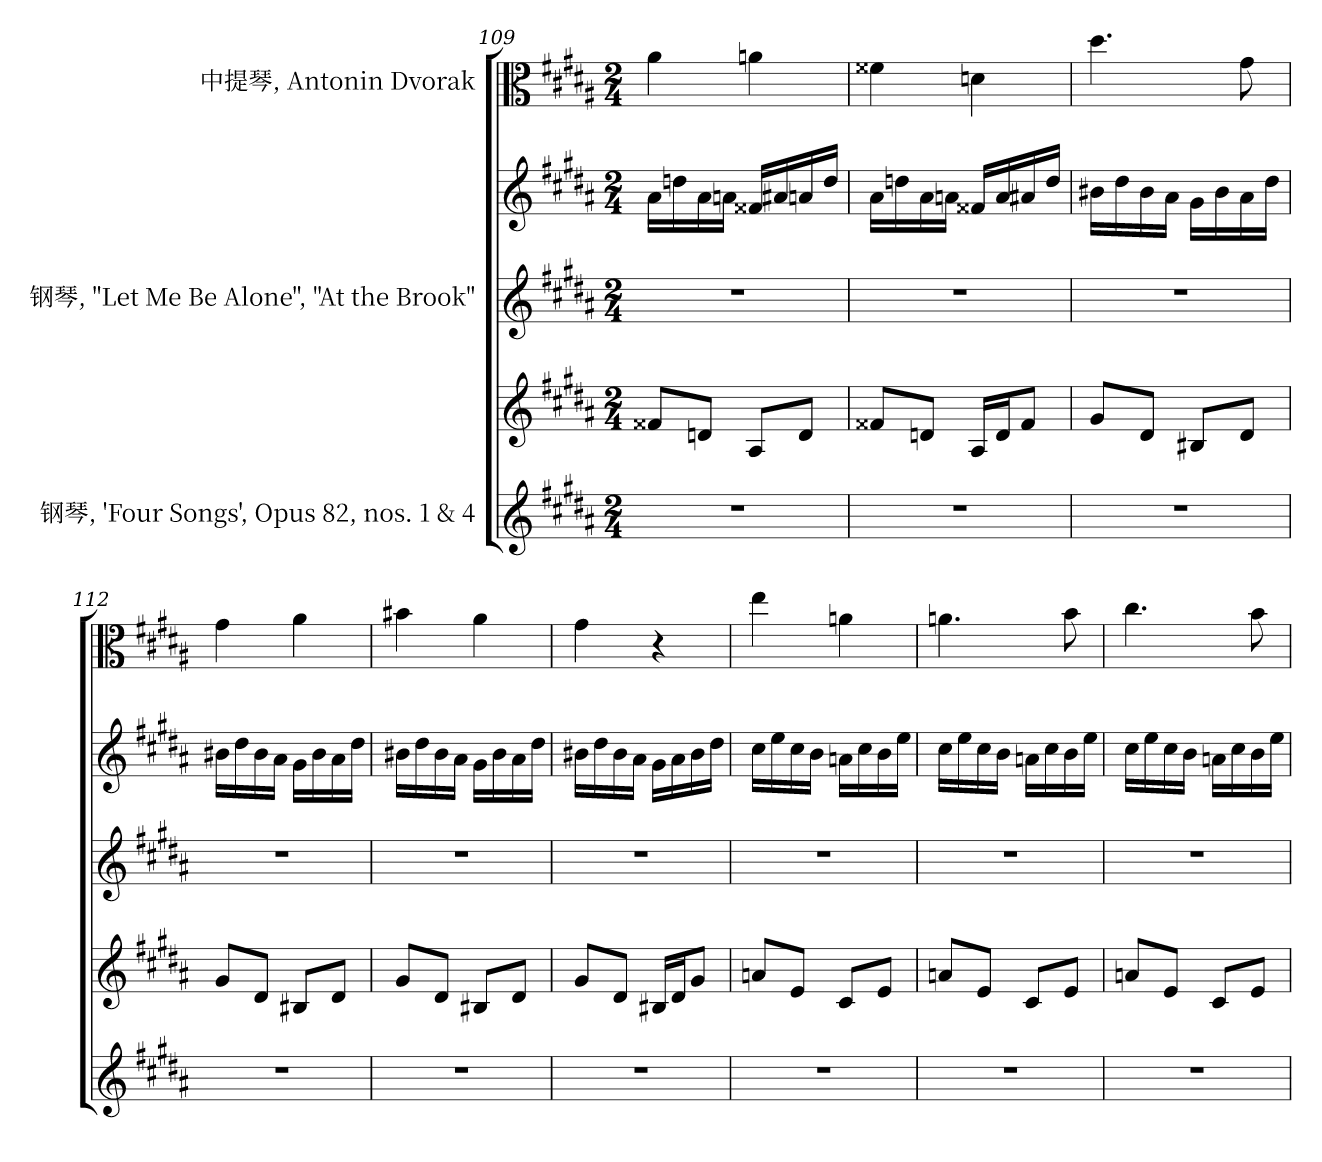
**kern	**kern	**kern	**kern	**kern
*part3	*part3	*part2	*part2	*part1
*staff5	*staff4	*staff3	*staff2	*staff1
*I"钢琴,  'Four Songs', Opus 82, nos. 1 &amp; 4	*	*I"钢琴, &quot;Let Me Be Alone&quot;, &quot;At the Brook&quot;	*	*I"中提琴, Antonin Dvorak
*clefG2	*clefG2	*clefG2	*clefG2	*clefC3
*k[f#c#g#d#a#]	*k[f#c#g#d#a#]	*k[f#c#g#d#a#]	*k[f#c#g#d#a#]	*k[f#c#g#d#a#]
*M2/4	*M2/4	*M2/4	*M2/4	*M2/4
=109	=109	=109	=109	=109
2r	8f##X/L	2r	16a#\LL	4a#\
.	.	.	16ddn\	.
.	8dn/J	.	16a#\	.
.	.	.	16an\JJ	.
.	8A#/L	.	16f##X/LL	4an\
.	.	.	16a#X/	.
.	8d/J	.	16an/	.
.	.	.	16dd/JJ	.
=110	=110	=110	=110	=110
2r	8f##X/L	2r	16a#\LL	4f##X\
.	.	.	16ddn\	.
.	8dn/J	.	16a#\	.
.	.	.	16an\JJ	.
.	16A#/LL	.	16f##X/LL	4dn\
.	16d/J	.	16a/	.
.	8f##/J	.	16a#X/	.
.	.	.	16dd/JJ	.
!!LO:PB:g=z
=111	=111	=111	=111	=111
2r	8g#/L	2r	16b#X\LL	4.dd#\
.	.	.	16dd#\	.
.	8d#/J	.	16b#\	.
.	.	.	16a#\JJ	.
.	8B#X/L	.	16g#\LL	.
.	.	.	16b#\	.
.	8d#/J	.	16a#\	8g#\
.	.	.	16dd#\JJ	.
=112	=112	=112	=112	=112
2r	8g#/L	2r	16b#X\LL	4g#\
.	.	.	16dd#\	.
.	8d#/J	.	16b#\	.
.	.	.	16a#\JJ	.
.	8B#X/L	.	16g#\LL	4a#\
.	.	.	16b#\	.
.	8d#/J	.	16a#\	.
.	.	.	16dd#\JJ	.
=113	=113	=113	=113	=113
2r	8g#/L	2r	16b#X\LL	4b#X\
.	.	.	16dd#\	.
.	8d#/J	.	16b#\	.
.	.	.	16a#\JJ	.
.	8B#X/L	.	16g#\LL	4a#\
.	.	.	16b#\	.
.	8d#/J	.	16a#\	.
.	.	.	16dd#\JJ	.
=114	=114	=114	=114	=114
2r	8g#/L	2r	16b#X\LL	4g#\
.	.	.	16dd#\	.
.	8d#/J	.	16b#\	.
.	.	.	16a#\JJ	.
.	16B#X/LL	.	16g#\LL	4r
.	16d#/J	.	16a#\	.
.	8g#/J	.	16b#\	.
.	.	.	16dd#\JJ	.
!!LO:LB:g=z
=115	=115	=115	=115	=115
2r	8an/L	2r	16cc#\LL	4ee\
.	.	.	16ee\	.
.	8e/J	.	16cc#\	.
.	.	.	16b\JJ	.
.	8c#/L	.	16an\LL	4an\
.	.	.	16cc#\	.
.	8e/J	.	16b\	.
.	.	.	16ee\JJ	.
=116	=116	=116	=116	=116
2r	8an/L	2r	16cc#\LL	4.an\
.	.	.	16ee\	.
.	8e/J	.	16cc#\	.
.	.	.	16b\JJ	.
.	8c#/L	.	16an\LL	.
.	.	.	16cc#\	.
.	8e/J	.	16b\	8b\
.	.	.	16ee\JJ	.
=117	=117	=117	=117	=117
2r	8an/L	2r	16cc#\LL	4.cc#\
.	.	.	16ee\	.
.	8e/J	.	16cc#\	.
.	.	.	16b\JJ	.
.	8c#/L	.	16an\LL	.
.	.	.	16cc#\	.
.	8e/J	.	16b\	8b\
.	.	.	16ee\JJ	.
=	=	=	=	=
*-	*-	*-	*-	*-
